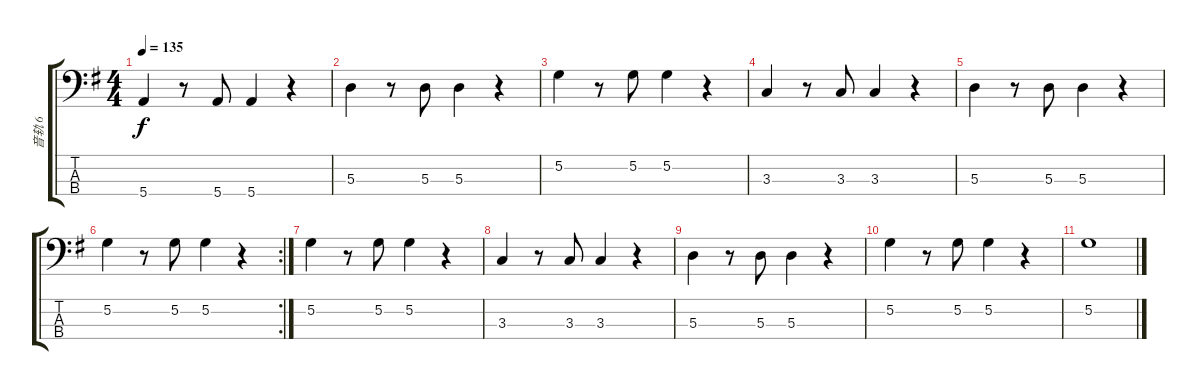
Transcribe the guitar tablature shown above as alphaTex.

\track ("音轨 6" "音轨 6") {instrument electricbassfinger}
\staff {score tabs}
\tuning (G2 D2 A1 E1) {hide}
\ts (4 4)
\tempo 135
\clef f4
\ks g
5.4.4{dy f} r.8 5.4.8 5.4.4 r.4 |
5.3.4 r.8 5.3.8 5.3.4 r.4 |
5.2.4 r.8 5.2.8 5.2.4 r.4 |
3.3.4 r.8 3.3.8 3.3.4 r.4 |
5.3.4 r.8 5.3.8 5.3.4 r.4 |
\rc 2
5.2.4 r.8 5.2.8 5.2.4 r.4 |
5.2.4 r.8 5.2.8 5.2.4 r.4 |
3.3.4 r.8 3.3.8 3.3.4 r.4 |
5.3.4 r.8 5.3.8 5.3.4 r.4 |
5.2.4 r.8 5.2.8 5.2.4 r.4 |
5.2.1
